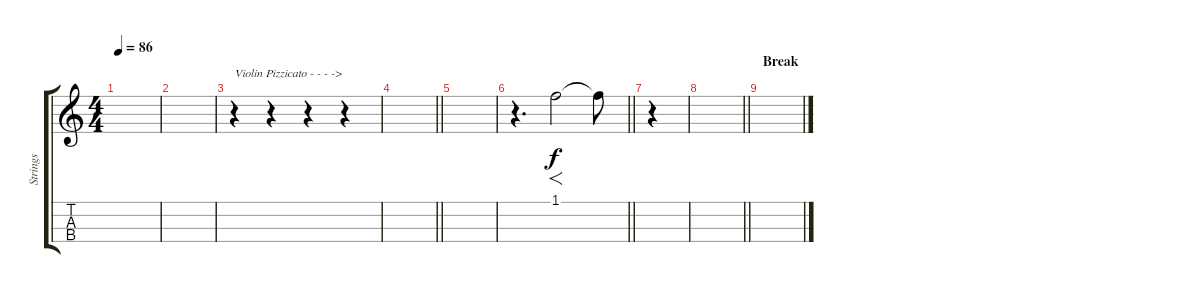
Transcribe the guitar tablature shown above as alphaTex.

\track ("Strings" "Strings") {instrument violin}
\staff {score tabs}
\tuning (E5 A4 D4 G3) {hide}
\ts (4 4)
\tempo 86
\clef g2
\ks c
|
|
r.4{txt "Violin Pizzicato - - - ->"} r.4 r.4 r.4 |
\barLineRight lightlight
|
|
\barLineRight lightlight
r.4{d} 1.1.2{f instrument stringensemble1} 1.1{t}.8{dy f} |
r.4{instrument violin} |
\barLineRight lightlight
|
\section ("" "Break")
